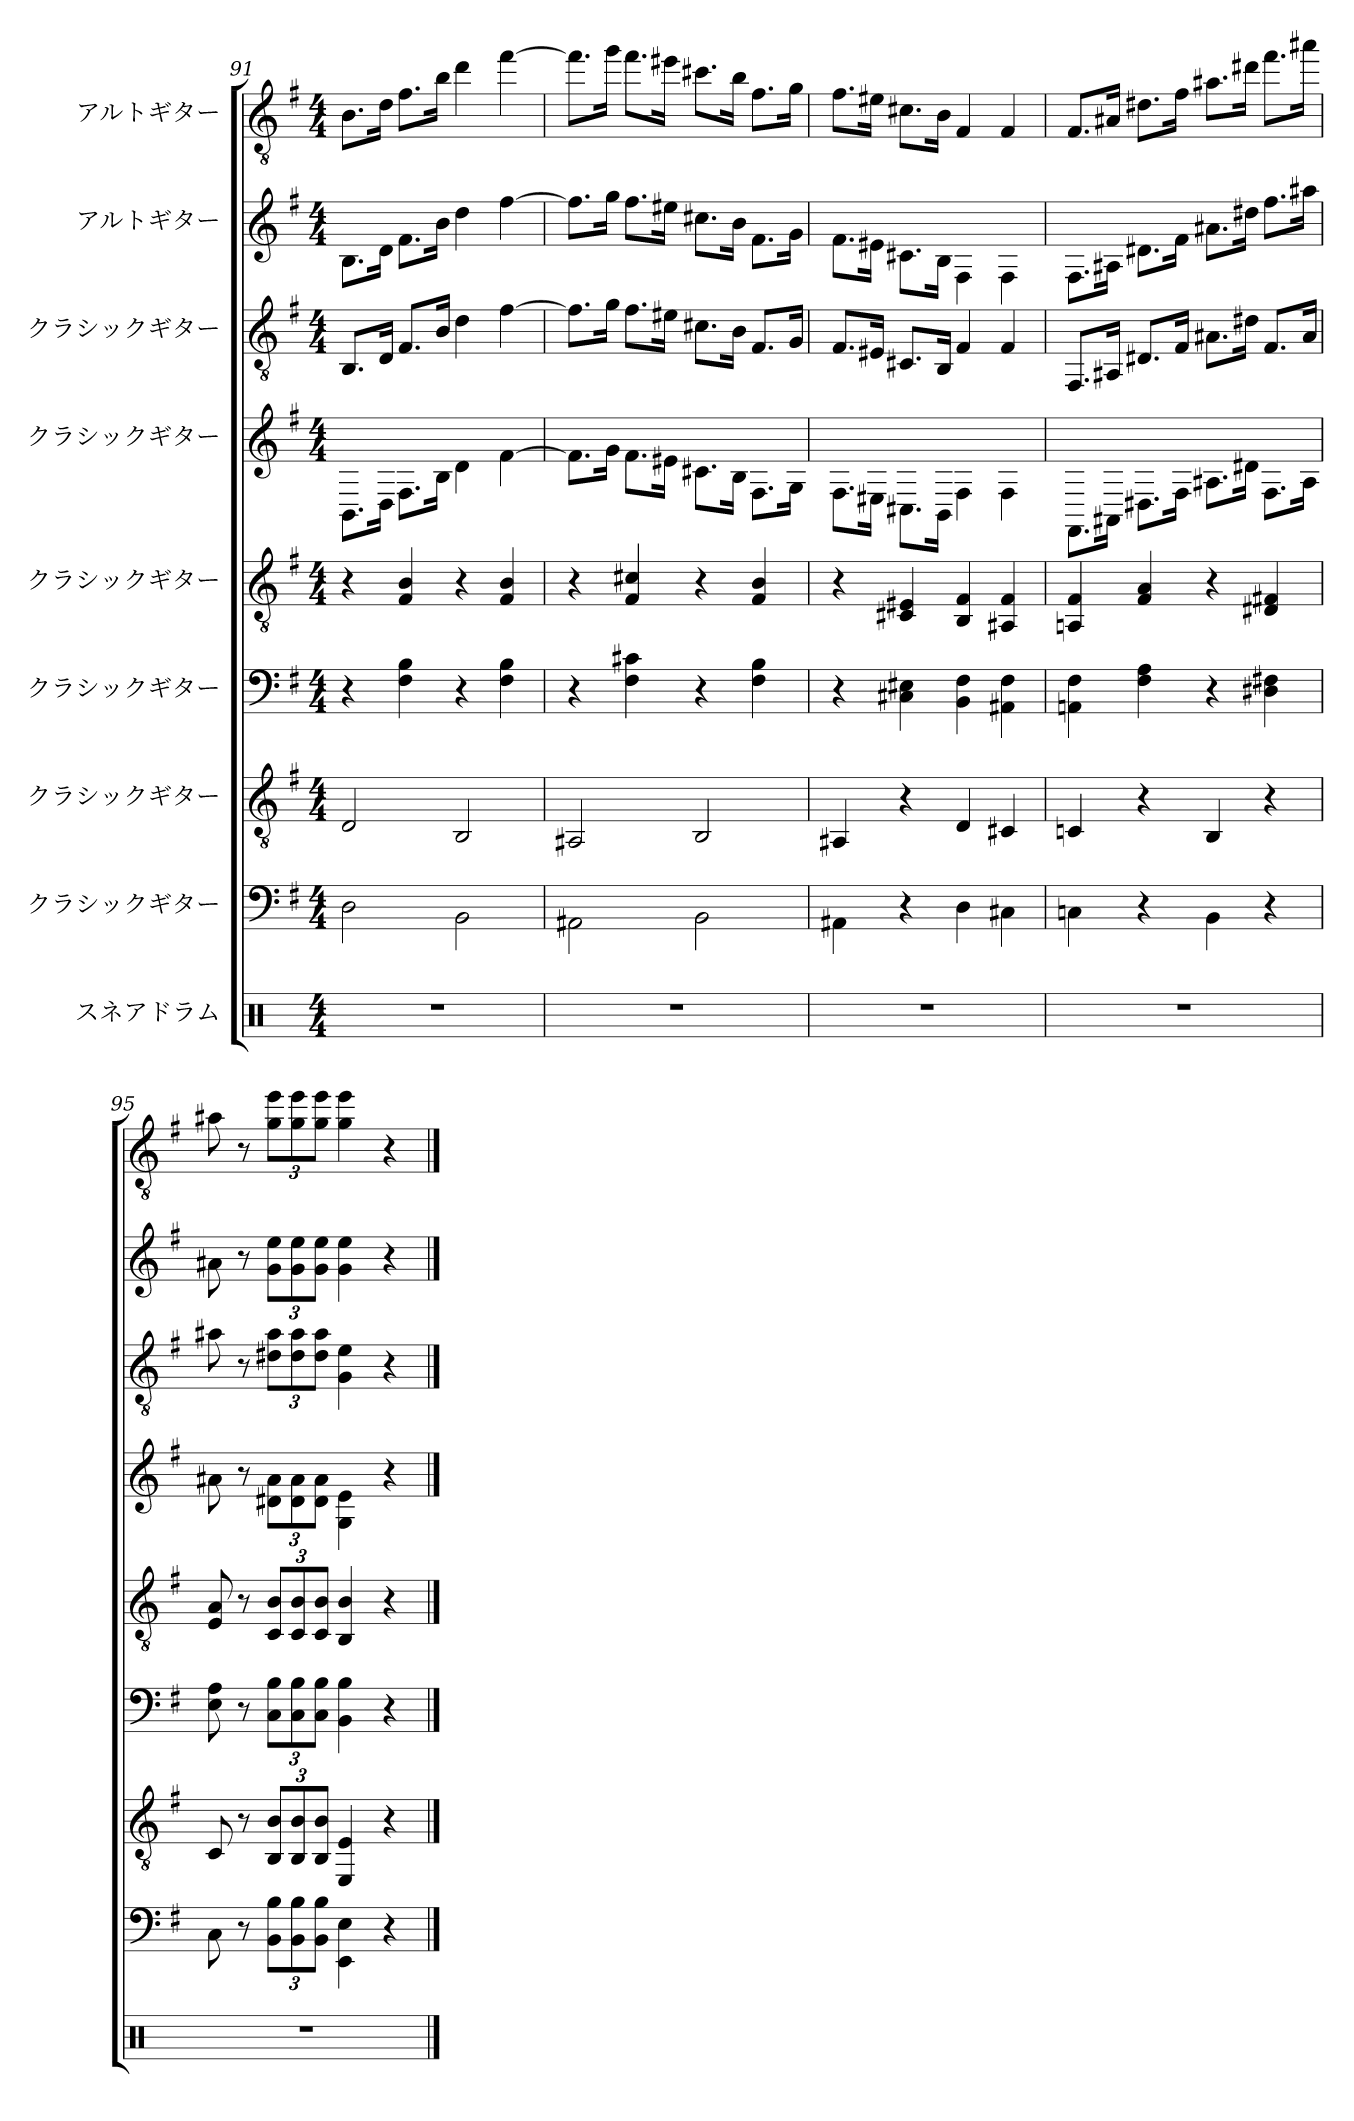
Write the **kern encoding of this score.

**kern	**kern	**kern	**kern	**kern	**kern	**kern	**kern	**kern
*part9	*part8	*part7	*part6	*part5	*part4	*part3	*part2	*part1
*staff9	*staff8	*staff7	*staff6	*staff5	*staff4	*staff3	*staff2	*staff1
*I"スネアドラム	*I"クラシックギター	*I"クラシックギター	*I"クラシックギター	*I"クラシックギター	*I"クラシックギター	*I"クラシックギター	*I"アルトギター	*I"アルトギター
!!LO:PB:g=z
*clefX	*	*clefGv2	*	*clefGv2	*	*clefGv2	*	*clefGv2
*k[]	*k[f#]	*k[f#]	*k[f#]	*k[f#]	*k[f#]	*k[f#]	*k[f#]	*k[f#]
*M4/4	*M4/4	*M4/4	*M4/4	*M4/4	*M4/4	*M4/4	*M4/4	*M4/4
=91	=91	=91	=91	=91	=91	=91	=91	=91
1r	2D\	2D/	4r	4r	8.BB\L	8.BB/L	8.B\L	8.B\L
.	.	.	.	.	16D\Jk	16D/Jk	16d\Jk	16d\Jk
.	.	.	4F#\ 4B\	4F#/ 4B/	8.F#\L	8.F#/L	8.f#\L	8.f#\L
.	.	.	.	.	16B\Jk	16B/Jk	16b\Jk	16b\Jk
.	2BB\	2BB/	4r	4r	4d\	4d\	4dd\	4dd\
.	.	.	4F#\ 4B\	4F#/ 4B/	[4f#\	[4f#\	[4ff#\	[4ff#\
=92	=92	=92	=92	=92	=92	=92	=92	=92
1r	2AA#X\	2AA#X/	4r	4r	8.f#\L]	8.f#\L]	8.ff#\L]	8.ff#\L]
.	.	.	.	.	16g\Jk	16g\Jk	16gg\Jk	16gg\Jk
.	.	.	4F#\ 4c#X\	4F#/ 4c#X/	8.f#\L	8.f#\L	8.ff#\L	8.ff#\L
.	.	.	.	.	16e#X\Jk	16e#X\Jk	16ee#X\Jk	16ee#X\Jk
.	2BB\	2BB/	4r	4r	8.c#X\L	8.c#X\L	8.cc#X\L	8.cc#X\L
.	.	.	.	.	16B\Jk	16B\Jk	16b\Jk	16b\Jk
.	.	.	4F#\ 4B\	4F#/ 4B/	8.F#\L	8.F#/L	8.f#\L	8.f#\L
.	.	.	.	.	16G\Jk	16G/Jk	16g\Jk	16g\Jk
=93	=93	=93	=93	=93	=93	=93	=93	=93
1r	4AA#X\	4AA#X/	4r	4r	8.F#\L	8.F#/L	8.f#\L	8.f#\L
.	.	.	.	.	16E#X\Jk	16E#X/Jk	16e#X\Jk	16e#X\Jk
.	4r	4r	4C#X\ 4E#X\	4C#X/ 4E#X/	8.C#X\L	8.C#X/L	8.c#X\L	8.c#X\L
.	.	.	.	.	16BB\Jk	16BB/Jk	16B\Jk	16B\Jk
.	4D\	4D/	4BB\ 4F#\	4BB/ 4F#/	4F#\	4F#/	4F#\	4F#/
.	4C#X\	4C#X/	4AA#X\ 4F#\	4AA#X/ 4F#/	4F#\	4F#/	4F#\	4F#/
!!LO:PB:g=z
=94	=94	=94	=94	=94	=94	=94	=94	=94
1r	4Cn\	4Cn/	4AAn\ 4F#\	4AAn/ 4F#/	8.FF#\L	8.FF#/L	8.F#\L	8.F#/L
.	.	.	.	.	16AA#X\Jk	16AA#X/Jk	16A#X\Jk	16A#X/Jk
.	4r	4r	4F#\ 4A\	4F#/ 4A/	8.D#X\L	8.D#X/L	8.d#X\L	8.d#X\L
.	.	.	.	.	16F#\Jk	16F#/Jk	16f#\Jk	16f#\Jk
.	4BB\	4BB/	4r	4r	8.A#X\L	8.A#X\L	8.a#X\L	8.a#X\L
.	.	.	.	.	16d#X\Jk	16d#X\Jk	16dd#X\Jk	16dd#X\Jk
.	4r	4r	4D#X\ 4F#X\	4D#X/ 4F#X/	8.F#\L	8.F#/L	8.ff#\L	8.ff#\L
.	.	.	.	.	16A#\Jk	16A#/Jk	16aa#X\Jk	16aa#X\Jk
=95	=95	=95	=95	=95	=95	=95	=95	=95
1r	8C\	8C/	8E\ 8A\	8E/ 8A/	8a#X\	8a#X\	8a#X\	8a#X\
.	8r	8r	8r	8r	8r	8r	8r	8r
*	*Xbrackettup	*Xbrackettup	*Xbrackettup	*Xbrackettup	*Xbrackettup	*Xbrackettup	*Xbrackettup	*Xbrackettup
.	12BB\ 12B\L	12BB/ 12B/L	12C\ 12B\L	12C/ 12B/L	12d#X\ 12a#\L	12d#X\ 12a#\L	12g\ 12ee\L	12g\ 12ee\L
.	12BB\ 12B\	12BB/ 12B/	12C\ 12B\	12C/ 12B/	12d#\ 12a#\	12d#\ 12a#\	12g\ 12ee\	12g\ 12ee\
.	12BB\ 12B\J	12BB/ 12B/J	12C\ 12B\J	12C/ 12B/J	12d#\ 12a#\J	12d#\ 12a#\J	12g\ 12ee\J	12g\ 12ee\J
.	4EE\ 4E\	4EE/ 4E/	4BB\ 4B\	4BB/ 4B/	4G\ 4e\	4G\ 4e\	4g\ 4ee\	4g\ 4ee\
.	4r	4r	4r	4r	4r	4r	4r	4r
==	==	==	==	==	==	==	==	==
*-	*-	*-	*-	*-	*-	*-	*-	*-
